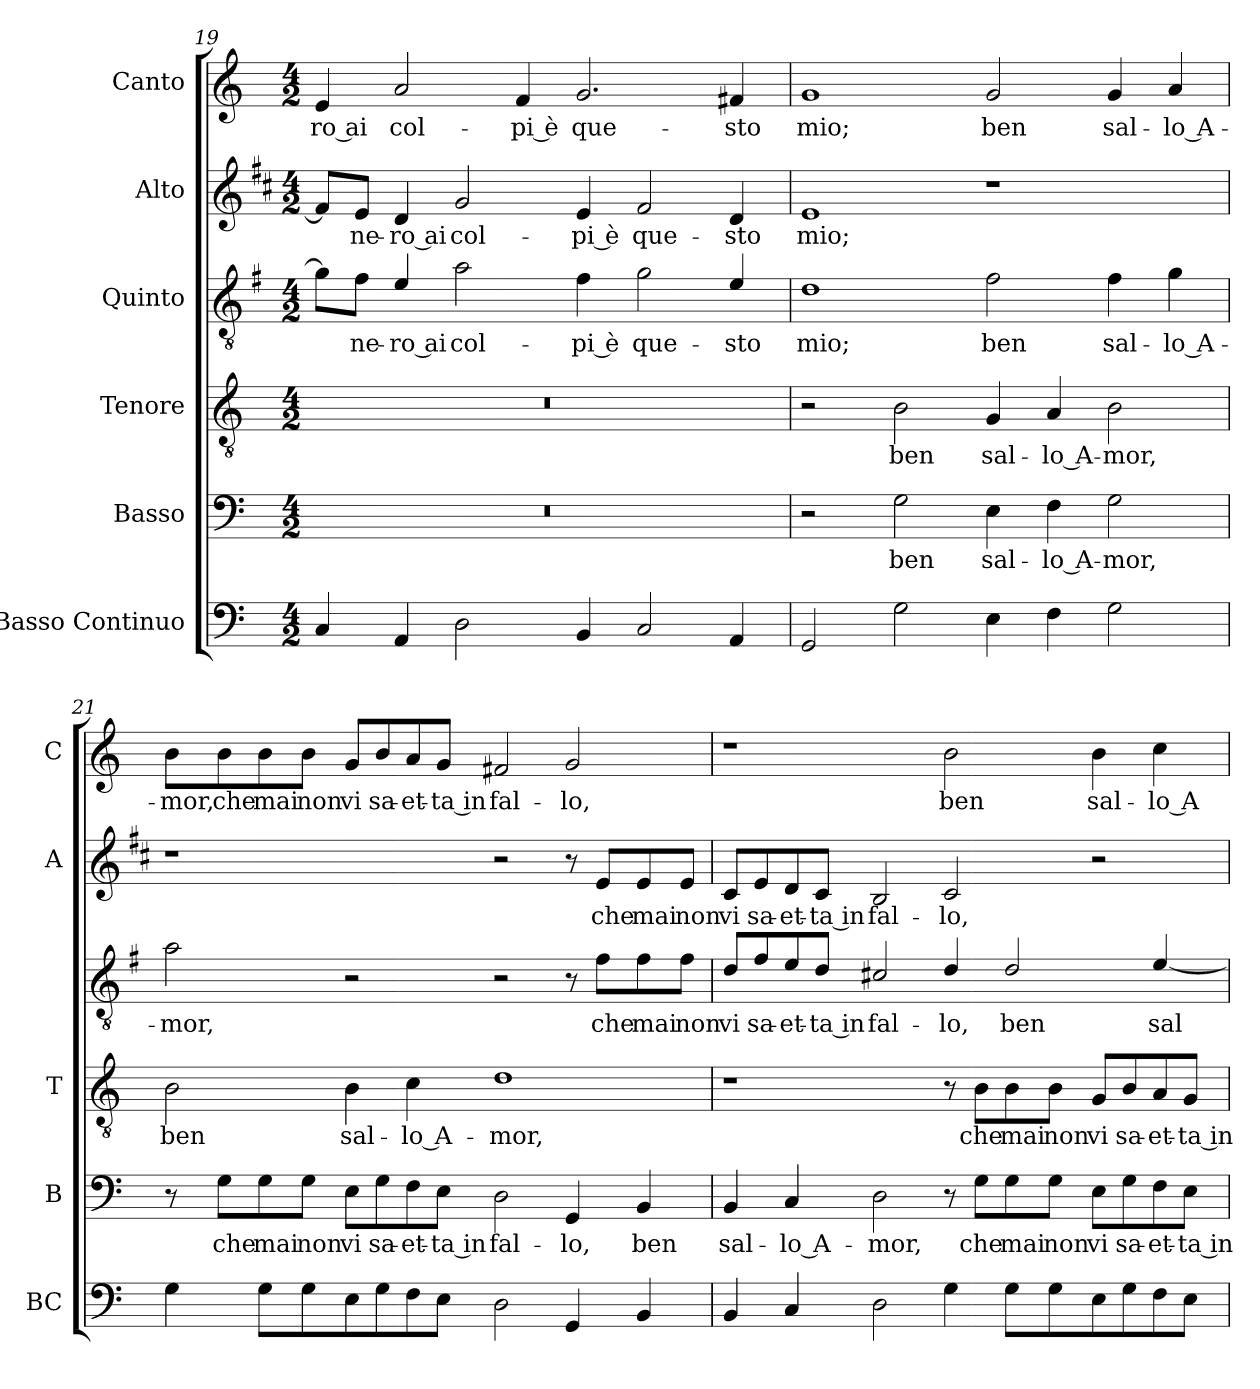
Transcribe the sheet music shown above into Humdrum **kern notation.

**kern	**kern	**text	**kern	**text	**kern	**text	**kern	**text	**kern	**text
*part6	*part5	*part5	*part4	*part4	*part3	*part3	*part2	*part2	*part1	*part1
*staff6	*staff5	*staff5	*staff4	*staff4	*staff3	*staff3	*staff2	*staff2	*staff1	*staff1
*I"Basso Continuo	*I"Basso	*	*I"Tenore	*	*I"Quinto	*	*I"Alto	*	*I"Canto	*
*I'BC	*I'B	*	*I'T	*	*	*	*I'A	*	*I'C	*
*clefF4	*clefF4	*	*clefGv2	*	*clefGv2	*	*clefG2	*	*clefG2	*
*	*	*	*	*	*ITrd4c7	*	*ITrd1c2	*	*	*
*k[]	*k[]	*	*k[]	*	*k[]	*	*k[]	*	*k[]	*
*C:	*C:	*	*C:	*	*C:	*	*C:	*	*C:	*
*M4/2	*M4/2	*	*M4/2	*	*M4/2	*	*M4/2	*	*M4/2	*
=19	=19	=19	=19	=19	=19	=19	=19	=19	=19	=19
!	!	!	!	!	!	!	!	!	!	!LO:LY:b
4C/	0r	.	0r	.	8c\L]	.	8e/L]	.	4e/	-ro ai
!	!	!	!	!	!	!LO:LY:b	!	!LO:LY:b	!	!
.	.	.	.	.	8B\J	-ne-	8d/J	-ne-	.	.
!	!	!	!	!	!	!LO:LY:b	!	!LO:LY:b	!	!LO:LY:b
4AA/	.	.	.	.	4A/	-ro ai	4c/	-ro ai	2a/	col-
!	!	!	!	!	!	!LO:LY:b	!	!LO:LY:b	!	!
2D\	.	.	.	.	2d\	col-	2f/	col-	.	.
!	!	!	!	!	!	!	!	!	!	!LO:LY:b
.	.	.	.	.	.	.	.	.	4f/	-pi è
!	!	!	!	!	!	!LO:LY:b	!	!LO:LY:b	!	!LO:LY:b
4BB/	.	.	.	.	4B\	-pi è	4d/	-pi è	2.g/	que-
!	!	!	!	!	!	!LO:LY:b	!	!LO:LY:b	!	!
2C/	.	.	.	.	2c\	que-	2e/	que-	.	.
!	!	!	!	!	!	!LO:LY:b	!	!LO:LY:b	!	!LO:LY:b
4AA/	.	.	.	.	4A/	-sto	4c/	-sto	4f#X/	-sto
!!LO:LB:g=z
=20	=20	=20	=20	=20	=20	=20	=20	=20	=20	=20
!	!	!	!	!	!	!LO:LY:b	!	!LO:LY:b	!	!LO:LY:b
2GG/	2r	.	2r	.	1G	mio;	1d	mio;	1g	mio;
!	!	!LO:LY:b	!	!LO:LY:b	!	!	!	!	!	!
2G\	2G\	ben	2B\	ben	.	.	.	.	.	.
!	!	!LO:LY:b	!	!LO:LY:b	!	!LO:LY:b	!	!	!	!LO:LY:b
4E\	4E\	sal-	4G/	sal-	2B\	ben	1r	.	2g/	ben
!	!	!LO:LY:b	!	!LO:LY:b	!	!	!	!	!	!
4F\	4F\	-lo A-	4A/	-lo A-	.	.	.	.	.	.
!	!	!LO:LY:b	!	!LO:LY:b	!	!LO:LY:b	!	!	!	!LO:LY:b
2G\	2G\	-mor,	2B\	-mor,	4B\	sal-	.	.	4g/	sal-
!	!	!	!	!	!	!LO:LY:b	!	!	!	!LO:LY:b
.	.	.	.	.	4c\	-lo A-	.	.	4a/	-lo A-
=21	=21	=21	=21	=21	=21	=21	=21	=21	=21	=21
!	!	!	!	!LO:LY:b	!	!LO:LY:b	!	!	!	!LO:LY:b
4G\	8r	.	2B\	ben	2d\	-mor,	1r	.	8b\L	-mor,
!	!	!LO:LY:b	!	!	!	!	!	!	!	!LO:LY:b
.	8G\L	che	.	.	.	.	.	.	8b\	che
!	!	!LO:LY:b	!	!	!	!	!	!	!	!LO:LY:b
8G\L	8G\	mai	.	.	.	.	.	.	8b\	mai
!	!	!LO:LY:b	!	!	!	!	!	!	!	!LO:LY:b
8G\	8G\J	non	.	.	.	.	.	.	8b\J	non
!	!	!LO:LY:b	!	!LO:LY:b	!	!	!	!	!	!LO:LY:b
8E\	8E\L	vi	4B\	sal-	2r	.	.	.	8g/L	vi
!	!	!LO:LY:b	!	!	!	!	!	!	!	!LO:LY:b
8G\	8G\	sa-	.	.	.	.	.	.	8b/	sa-
!	!	!LO:LY:b	!	!LO:LY:b	!	!	!	!	!	!LO:LY:b
8F\	8F\	-et-	4c\	-lo A-	.	.	.	.	8a/	-et-
!	!	!LO:LY:b	!	!	!	!	!	!	!	!LO:LY:b
8E\J	8E\J	-ta in	.	.	.	.	.	.	8g/J	-ta in
!	!	!LO:LY:b	!	!LO:LY:b	!	!	!	!	!	!LO:LY:b
2D\	2D\	fal-	1d	-mor,	2r	.	2r	.	2f#X/	fal-
!	!	!LO:LY:b	!	!	!	!	!	!	!	!LO:LY:b
4GG/	4GG/	-lo,	.	.	8r	.	8r	.	2g/	-lo,
!	!	!	!	!	!	!LO:LY:b	!	!LO:LY:b	!	!
.	.	.	.	.	8B\L	che	8d/L	che	.	.
!	!	!LO:LY:b	!	!	!	!LO:LY:b	!	!LO:LY:b	!	!
4BB/	4BB/	ben	.	.	8B\	mai	8d/	mai	.	.
!	!	!	!	!	!	!LO:LY:b	!	!LO:LY:b	!	!
.	.	.	.	.	8B\J	non	8d/J	non	.	.
=22	=22	=22	=22	=22	=22	=22	=22	=22	=22	=22
!	!	!LO:LY:b	!	!	!	!LO:LY:b	!	!LO:LY:b	!	!
4BB/	4BB/	sal-	1r	.	8G/L	vi	8B/L	vi	1r	.
!	!	!	!	!	!	!LO:LY:b	!	!LO:LY:b	!	!
.	.	.	.	.	8B/	sa-	8d/	sa-	.	.
!	!	!LO:LY:b	!	!	!	!LO:LY:b	!	!LO:LY:b	!	!
4C/	4C/	-lo A-	.	.	8A/	-et-	8c/	-et-	.	.
!	!	!	!	!	!	!LO:LY:b	!	!LO:LY:b	!	!
.	.	.	.	.	8G/J	-ta in	8B/J	-ta in	.	.
!	!	!LO:LY:b	!	!	!	!LO:LY:b	!	!LO:LY:b	!	!
2D\	2D\	-mor,	.	.	2F#X/	fal-	2A/	fal-	.	.
!	!	!	!	!	!	!LO:LY:b	!	!LO:LY:b	!	!LO:LY:b
4G\	8r	.	8r	.	4G/	-lo,	2B/	-lo,	2b\	ben
!	!	!LO:LY:b	!	!LO:LY:b	!	!	!	!	!	!
.	8G\L	che	8B\L	che	.	.	.	.	.	.
!	!	!LO:LY:b	!	!LO:LY:b	!	!LO:LY:b	!	!	!	!
8G\L	8G\	mai	8B\	mai	2G/	ben	.	.	.	.
!	!	!LO:LY:b	!	!LO:LY:b	!	!	!	!	!	!
8G\	8G\J	non	8B\J	non	.	.	.	.	.	.
!	!	!LO:LY:b	!	!LO:LY:b	!	!	!	!	!	!LO:LY:b
8E\	8E\L	vi	8G/L	vi	.	.	2r	.	4b\	sal-
!	!	!LO:LY:b	!	!LO:LY:b	!	!	!	!	!	!
8G\	8G\	sa-	8B/	sa-	.	.	.	.	.	.
!	!	!LO:LY:b	!	!LO:LY:b	!	!LO:LY:b	!	!	!	!LO:LY:b
8F\	8F\	-et-	8A/	-et-	[4A/	sal-	.	.	4cc\	-lo A-
!	!	!LO:LY:b	!	!LO:LY:b	!	!	!	!	!	!
8E\J	8E\J	-ta in	8G/J	-ta in	.	.	.	.	.	.
=	=	=	=	=	=	=	=	=	=	=
*-	*-	*-	*-	*-	*-	*-	*-	*-	*-	*-
